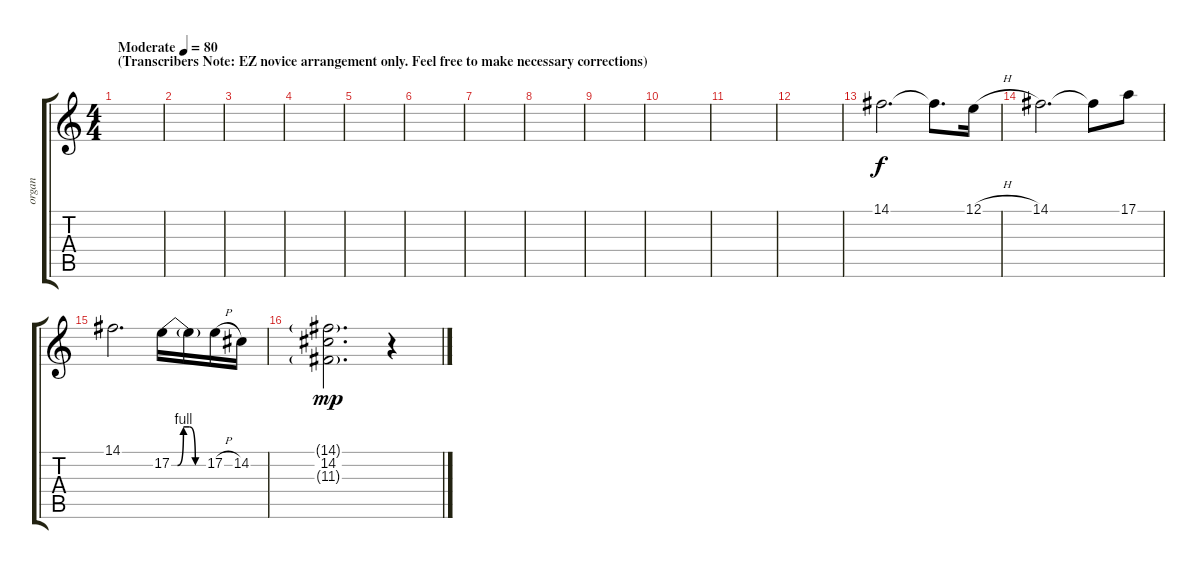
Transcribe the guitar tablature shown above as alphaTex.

\track ("organ" "organ") {instrument drawbarorgan}
\staff {score tabs}
\tuning (E4 B3 G3 D3 A2 E2) {hide}
\ts (4 4)
\section ("" "(Transcribers Note: EZ novice arrangement only. Feel free to make necessary corrections)")
\tempo (80 "Moderate")
\clef g2
\ks c
|
|
|
|
|
|
|
|
|
|
|
|
14.1.2{d} 14.1{t}.8{d} 12.1{h}.16 |
14.1.2{d} 14.1{t}.8 17.1.8 |
14.1.2{d} 17.2{be (custom 0 0 10 0 20 4 30 4 40 0 60 0)}.16 17.2{t}.16 17.2{h}.16 14.2.16 |
(14.1{g} 14.2 11.3{g}).2{d dy mp} r.4
